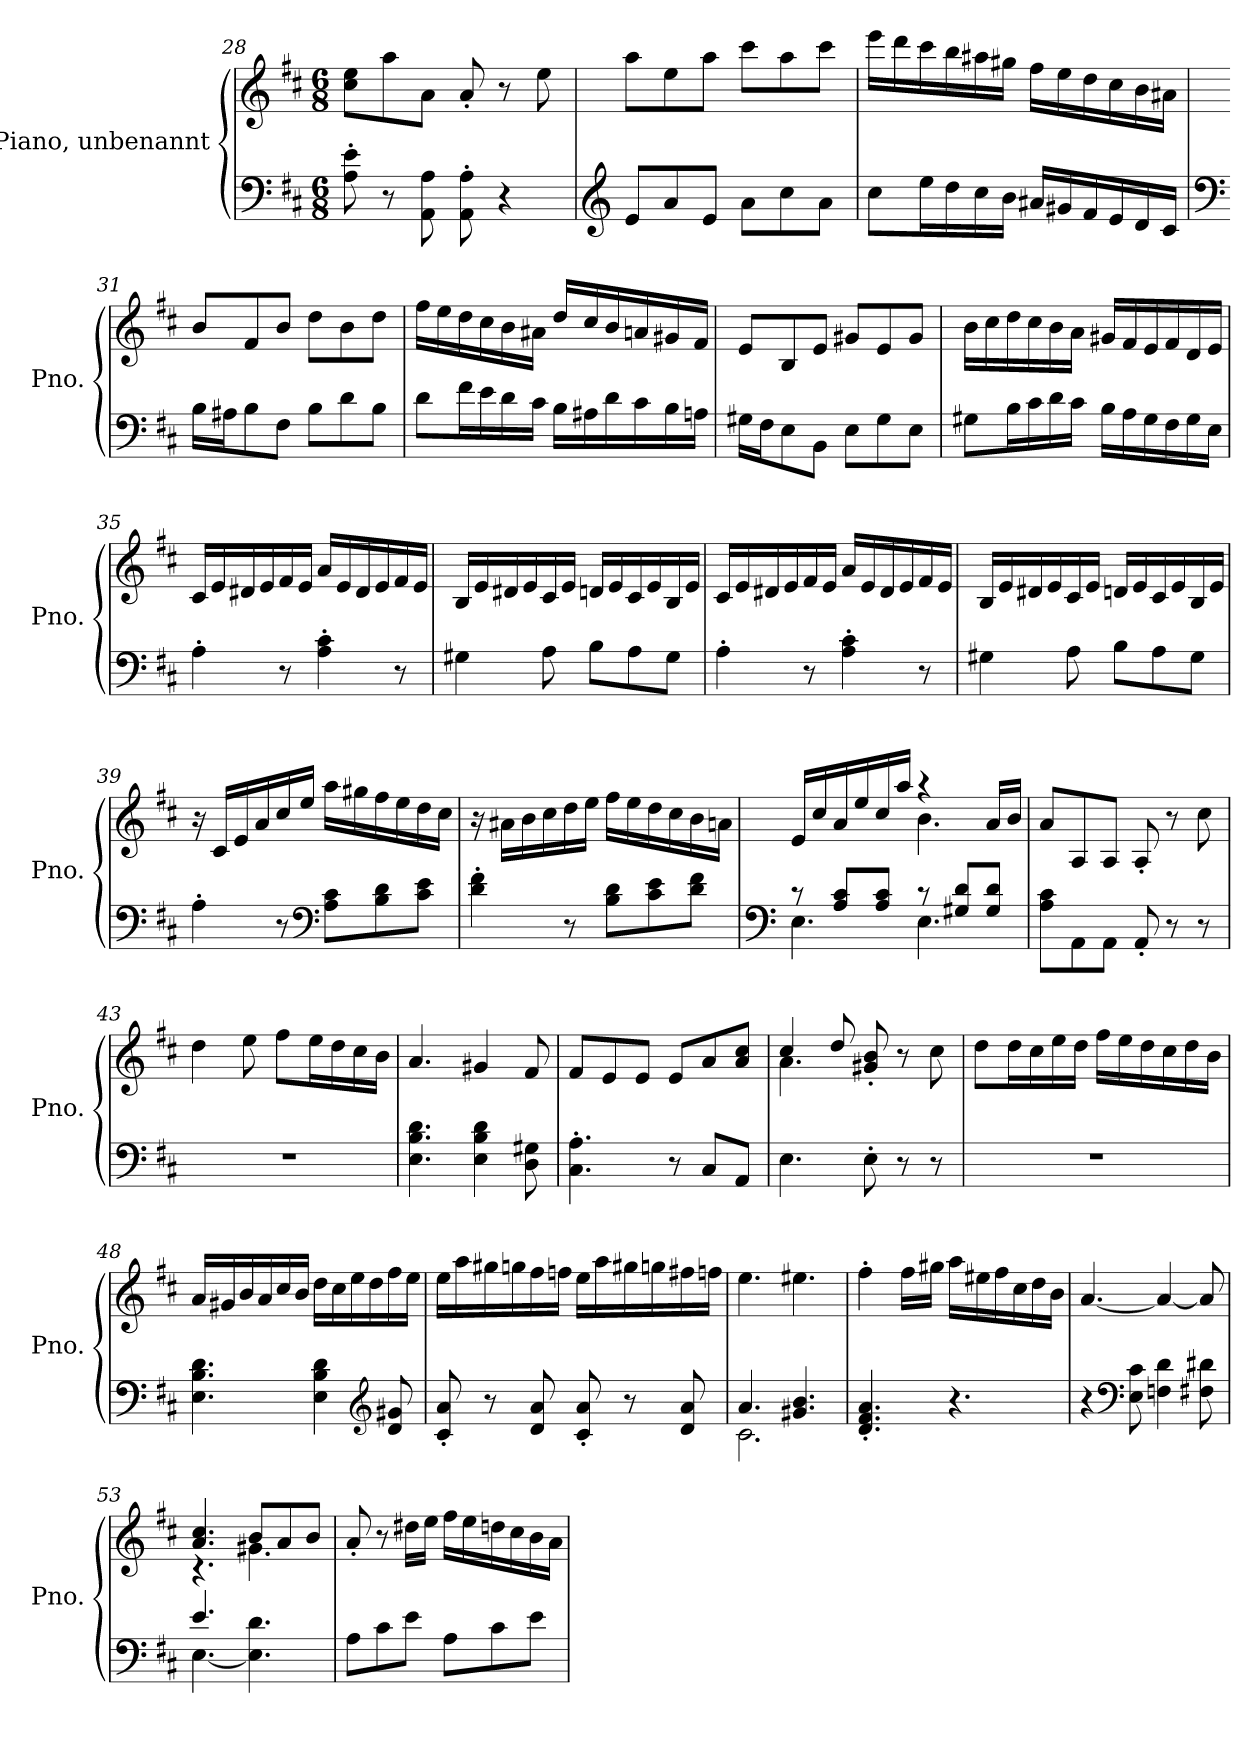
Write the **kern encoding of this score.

**kern	**kern
*part2	*part1
*staff2	*staff1
*I"Piano, unbenannt	*I"Piano, unbenannt
*I'Pno.	*I'Pno.
*clefF4	*clefG2
*k[f#c#]	*k[f#c#]
*M6/8	*M6/8
=28	=28
8A\' 8e\'	8cc#\ 8ee\L
8r	8aa\
8AA\ 8A\	8a\J
8AA\' 8A\'	8a'/
4r	8r
.	8ee\
=29	=29
*clefG2	*
8e/L	8aa\L
8a/	8ee\
8e/J	8aa\J
8a\L	8ccc#\L
8cc#\	8aa\
8a\J	8ccc#\J
!!LO:LB:g=z
=30	=30
8cc#\L	16eee\LL
.	16ddd\
16ee\L	16ccc#\
16dd\	16bb\
16cc#\	16aa#X\
16b\JJ	16gg#X\JJ
16a#X/LL	16ff#\LL
16g#X/	16ee\
16f#/	16dd\
16e/	16cc#\
16d/	16b\
16c#/JJ	16a#X\JJ
=31	=31
*clefF4	*
16B\LL	8b/L
16A#X\J	.
8B\	8f#/
8F#\J	8b/J
8B\L	8dd\L
8d\	8b\
8B\J	8dd\J
=32	=32
8d\L	16ff#\LL
.	16ee\
16f#\L	16dd\
16e\	16cc#\
16d\	16b\
16c#\JJ	16a#X\JJ
16B\LL	16dd/LL
16A#X\	16cc#/
16d\	16b/
16c#\	16an/
16B\	16g#X/
16An\JJ	16f#/JJ
!!LO:LB:g=z
=33	=33
16G#X\LL	8e/L
16F#\J	.
8E\	8B/
8BB\J	8e/J
8E\L	8g#X/L
8G#\	8e/
8E\J	8g#/J
=34	=34
8G#X\L	16b\LL
.	16cc#\
16B\L	16dd\
16c#\	16cc#\
16d\	16b\
16c#\JJ	16a\JJ
16B\LL	16g#X/LL
16A\	16f#/
16G#\	16e/
16F#\	16f#/
16G#\	16d/
16E\JJ	16e/JJ
=35	=35
4A'\	16c#/LL
.	16e/
.	16d#X/
.	16e/
8r	16f#/
.	16e/JJ
4A\' 4c#\'	16a/LL
.	16e/
.	16d#/
.	16e/
8r	16f#/
.	16e/JJ
=36	=36
4G#X\	16B/LL
.	16e/
.	16d#X/
.	16e/
8A\	16c#/
.	16e/JJ
8B\L	16dn/LL
.	16e/
8A\	16c#/
.	16e/
8G#\J	16B/
.	16e/JJ
!!LO:LB:g=z
=37	=37
4A'\	16c#/LL
.	16e/
.	16d#X/
.	16e/
8r	16f#/
.	16e/JJ
4A\' 4c#\'	16a/LL
.	16e/
.	16d#/
.	16e/
8r	16f#/
.	16e/JJ
=38	=38
4G#X\	16B/LL
.	16e/
.	16d#X/
.	16e/
8A\	16c#/
.	16e/JJ
8B\L	16dn/LL
.	16e/
8A\	16c#/
.	16e/
8G#\J	16B/
.	16e/JJ
=39	=39
4A'\	16r
.	16c#/LL
.	16e/
.	16a/
8r	16cc#/
.	16ee/JJ
*clefF4	*
8A\ 8c#\L	16aa\LL
.	16gg#X\
8B\ 8d\	16ff#\
.	16ee\
8c#\ 8e\J	16dd\
.	16cc#\JJ
!!LO:LB:g=z
=40	=40
4d\' 4f#\'	16r
.	16a#X\LL
.	16b\
.	16cc#\
8r	16dd\
.	16ee\JJ
8B\ 8d\L	16ff#\LL
.	16ee\
8c#\ 8e\	16dd\
.	16cc#\
8d\ 8f#\J	16b\
.	16an\JJ
=41	=41
*clefF4	*
*^	*^
8r	4.E\	16e/LL	4.ryy
.	.	16cc#/	.
8A/ 8c#/L	.	16a/	.
.	.	16ee/	.
8A/ 8c#/J	.	16cc#/	.
.	.	16aa/JJ	.
8r	4.E\	4r	4.b\
8G#X/ 8d/L	.	.	.
8G#/ 8d/J	.	16a/LL	.
.	.	16b/JJ	.
*v	*v	*	*
*	*v	*v
=42	=42
8A\ 8c#\L	8a/L
8AA\	8A/
8AA\J	8A/J
8AA'/	8A'/
8r	8r
8r	8cc#\
=43	=43
2.r	4dd\
.	8ee\
.	8ff#\L
.	16ee\L
.	16dd\
.	16cc#\
.	16b\JJ
!!LO:LB:g=z
=44	=44
4.E\ 4.B\ 4.d\	4.a/
4E\ 4B\ 4d\	4g#X/
8D\ 8G#X\	8f#/
=45	=45
4.C#\' 4.A\'	8f#/L
.	8e/
.	8e/J
8r	8e/L
8C#/L	8a/
8AA/J	8a/ 8cc#/J
=46	=46
*	*^
4.E\	4cc#/	4.a\
.	8dd/	.
8E'\	8g#X/' 8b/'	4.ryy
8r	8r	.
8r	8cc#\	.
*	*v	*v
=47	=47
2.r	8dd\L
.	16dd\L
.	16cc#\
.	16ee\
.	16dd\JJ
.	16ff#\LL
.	16ee\
.	16dd\
.	16cc#\
.	16dd\
.	16b\JJ
=48	=48
4.E\ 4.B\ 4.d\	16a/LL
.	16g#X/
.	16b/
.	16a/
.	16cc#/
.	16b/JJ
4E\ 4B\ 4d\	16dd\LL
.	16cc#\
.	16ee\
.	16dd\
*clefG2	*
8d/ 8g#X/	16ff#\
.	16ee\JJ
!!LO:PB:g=z
=49	=49
8c#/' 8a/'	16ee\LL
.	16aa\
8r	16gg#X\
.	16ggn\
8d/ 8a/	16ff#\
.	16ffn\JJ
8c#/' 8a/'	16ee\LL
.	16aa\
8r	16gg#X\
.	16ggn\
8d/ 8a/	16ff#X\
.	16ffn\JJ
=50	=50
*^	*
4.a/	2.c#\	4.ee\
4.g#X/ 4.b/	.	4.ee#X\
*v	*v	*
=51	=51
4.d/' 4.f#/' 4.a/'	4ff#'\
.	16ff#\LL
.	16gg#X\JJ
4.r	16aa\LL
.	16ee#X\
.	16ff#\
.	16cc#\
.	16dd\
.	16b\JJ
=52	=52
4r	[4.a/
*clefF4	*
8E\ 8c#\	.
4Fn\ 4d\	4a/_
8F#X\ 8d#X\	8a/]
!!LO:LB:g=z
=53	=53
*^	*^
4.e/	[4.E\	4.a/ 4.cc#/	4.r
4.ryy	4.E\] 4.d\	8b/L	4.g#X\
.	.	8a/	.
.	.	8b/J	.
*v	*v	*	*
*	*v	*v
=54	=54
8A\L	8a'/
8c#\	8r
8e\J	16dd#X\LL
.	16ee\JJ
8A\L	16ff#\LL
.	16ee\
8c#\	16ddn\
.	16cc#\
8e\J	16b\
.	16a\JJ
=	=
*-	*-
